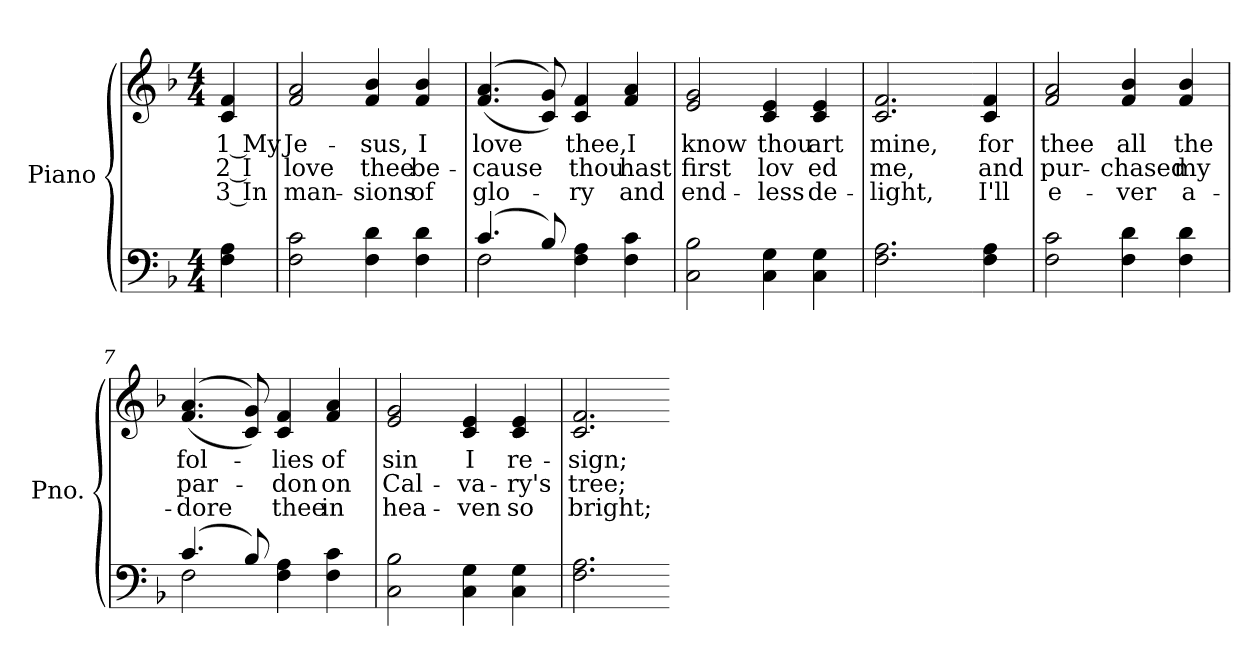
**kern	**kern	**text	**text	**text
*part2	*part1	*part1	*part1	*part1
*staff2	*staff1	*staff1	*staff1	*staff1
*I"Piano	*I"Piano	*	*	*
*I'Pno.	*I'Pno.	*	*	*
!!LO:PB:g=z
*clefF4	*clefG2	*	*	*
*k[b-]	*k[b-]	*	*	*
*F:	*F:	*	*	*
*M4/4	*M4/4	*	*	*
=	=	=	=	=
!	!	!LO:LY:b:color=#000000	!LO:LY:b:color=#000000	!LO:LY:b:color=#000000
4Fi\ 4Ai	4ci/ 4fi	1 My	2 I	3 In
=1	=1	=1	=1	=1
!	!	!LO:LY:b:color=#000000	!LO:LY:b:color=#000000	!LO:LY:b:color=#000000
2Fi\ 2ci	2fi/ 2ai	Je-	love	man-
!	!	!LO:LY:b:color=#000000	!LO:LY:b:color=#000000	!LO:LY:b:color=#000000
4Fi\ 4di	4fi/ 4b-i	-sus,	thee	-sions
!	!	!LO:LY:b:color=#000000	!LO:LY:b:color=#000000	!LO:LY:b:color=#000000
4Fi\ 4di	4fi/ 4b-i	I	be-	of
=2	=2	=2	=2	=2
*^	*	*	*	*
!	!	!	!LO:LY:b:color=#000000	!LO:LY:b:color=#000000	!LO:LY:b:color=#000000
(4.ci/	2Fi\	((4.fi/ 4.ai	love	-cause	glo-
8B-i/)	.	8ci/ 8gi))	.	.	.
!	!	!	!LO:LY:b:color=#000000	!LO:LY:b:color=#000000	!LO:LY:b:color=#000000
4Fi\ 4Ai	2ryy	4ci/ 4fi	thee,	thou	-ry
!	!	!	!LO:LY:b:color=#000000	!LO:LY:b:color=#000000	!LO:LY:b:color=#000000
4Fi\ 4ci	.	4fi/ 4ai	I	hast	and
*v	*v	*	*	*	*
=3	=3	=3	=3	=3
!	!	!LO:LY:b:color=#000000	!LO:LY:b:color=#000000	!LO:LY:b:color=#000000
2Ci\ 2B-i	2ei/ 2gi	know	first	end-
!	!	!LO:LY:b:color=#000000	!LO:LY:b:color=#000000	!LO:LY:b:color=#000000
4Ci\ 4Gi	4ci/ 4ei	thou	lov	-less
!	!	!LO:LY:b:color=#000000	!LO:LY:b:color=#000000	!LO:LY:b:color=#000000
4Ci\ 4Gi	4ci/ 4ei	art	ed	de-
=4	=4	=4	=4	=4
!	!	!LO:LY:b:color=#000000	!LO:LY:b:color=#000000	!LO:LY:b:color=#000000
2.Fi\ 2.Ai	2.ci/ 2.fi	mine,	me,	-light,
!!LO:LB:g=z
=5-	=5-	=5-	=5-	=5-
!	!	!LO:LY:b:color=#000000	!LO:LY:b:color=#000000	!LO:LY:b:color=#000000
4Fi\ 4Ai	4ci/ 4fi	for	and	I'll
=6	=6	=6	=6	=6
!	!	!LO:LY:b:color=#000000	!LO:LY:b:color=#000000	!LO:LY:b:color=#000000
2Fi\ 2ci	2fi/ 2ai	thee	pur-	e-
!	!	!LO:LY:b:color=#000000	!LO:LY:b:color=#000000	!LO:LY:b:color=#000000
4Fi\ 4di	4fi/ 4b-i	all	-chased	-ver
!	!	!LO:LY:b:color=#000000	!LO:LY:b:color=#000000	!LO:LY:b:color=#000000
4Fi\ 4di	4fi/ 4b-i	the	my	a-
=7	=7	=7	=7	=7
*^	*	*	*	*
!	!	!	!LO:LY:b:color=#000000	!LO:LY:b:color=#000000	!LO:LY:b:color=#000000
(4.ci/	2Fi\	((4.fi/ 4.ai	fol-	par-	-dore
8B-i/)	.	8ci/ 8gi))	.	.	.
!	!	!	!LO:LY:b:color=#000000	!LO:LY:b:color=#000000	!LO:LY:b:color=#000000
4Fi\ 4Ai	2ryy	4ci/ 4fi	-lies	-don	thee
!	!	!	!LO:LY:b:color=#000000	!LO:LY:b:color=#000000	!LO:LY:b:color=#000000
4Fi\ 4ci	.	4fi/ 4ai	of	on	in
*v	*v	*	*	*	*
=8	=8	=8	=8	=8
!	!	!LO:LY:b:color=#000000	!LO:LY:b:color=#000000	!LO:LY:b:color=#000000
2Ci\ 2B-i	2ei/ 2gi	sin	Cal-	hea-
!	!	!LO:LY:b:color=#000000	!LO:LY:b:color=#000000	!LO:LY:b:color=#000000
4Ci\ 4Gi	4ci/ 4ei	I	-va-	-ven
!	!	!LO:LY:b:color=#000000	!LO:LY:b:color=#000000	!LO:LY:b:color=#000000
4Ci\ 4Gi	4ci/ 4ei	re-	-ry's	so
=9	=9	=9	=9	=9
!	!	!LO:LY:b:color=#000000	!LO:LY:b:color=#000000	!LO:LY:b:color=#000000
2.Fi\ 2.Ai	2.ci/ 2.fi	-sign;	tree;	bright;
=-	=-	=-	=-	=-
*-	*-	*-	*-	*-
